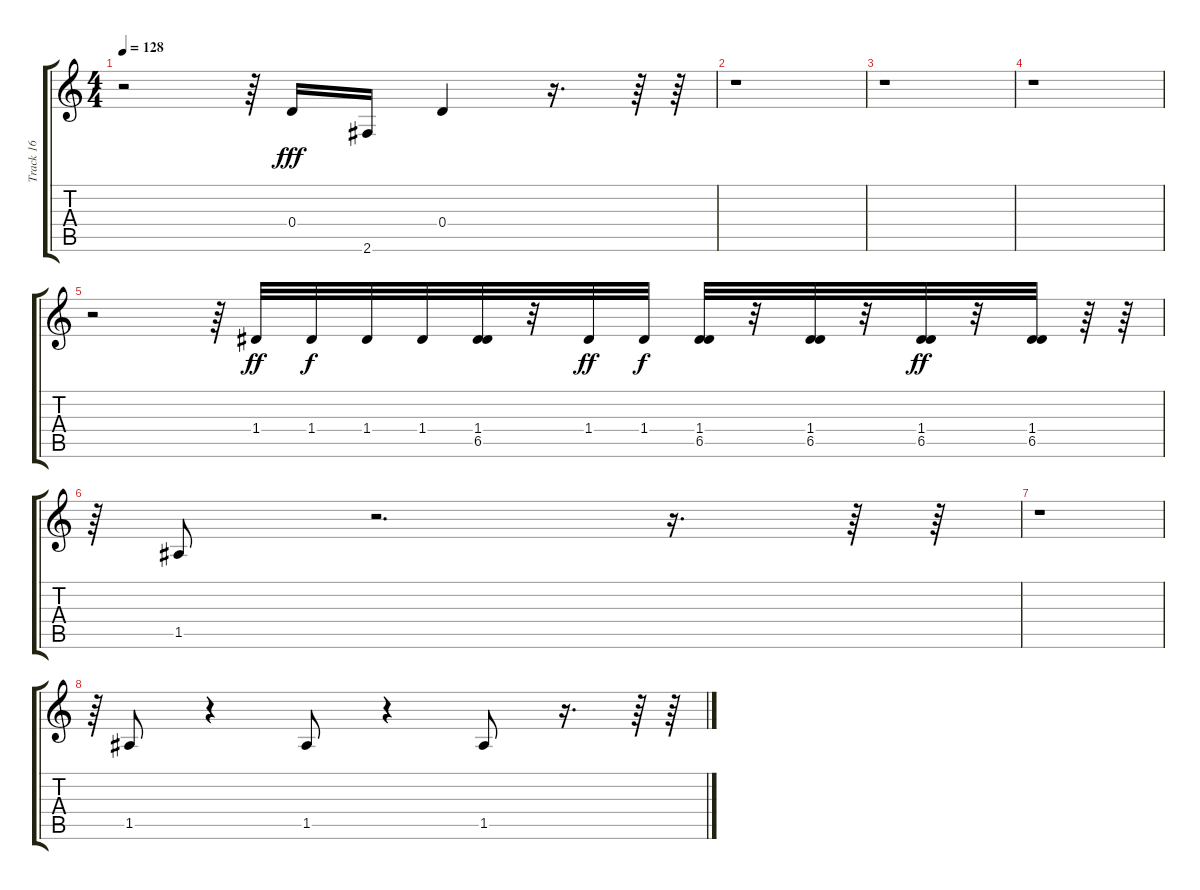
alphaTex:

\track ("Track 16" "Track 16") {instrument acousticbass}
\staff {score tabs}
\tuning (E4 B3 G3 D3 A2 E2) {hide}
\ts (4 4)
\tempo 128
\clef g2
\ks c
r.2{dy fff} r.64 0.4.16 2.6.16 0.4.4 r.16{d} r.64 r.64 |
r.1 |
r.1 |
r.1 |
r.2 r.64 1.4.32{dy ff} 1.4.32{dy f} 1.4.32 1.4.32 (1.4 6.5).32 r.32 1.4.32{dy ff} 1.4.32{dy f} (1.4 6.5).32 r.32 (1.4 6.5).32 r.32 (1.4 6.5).32{dy ff} r.32 (1.4 6.5).32 r.64 r.64 |
r.64 1.5.8 r.2{d} r.16{d} r.64 r.64 |
r.1 |
r.64 1.5.8 r.4 1.5.8 r.4 1.5.8 r.16{d} r.64 r.64
